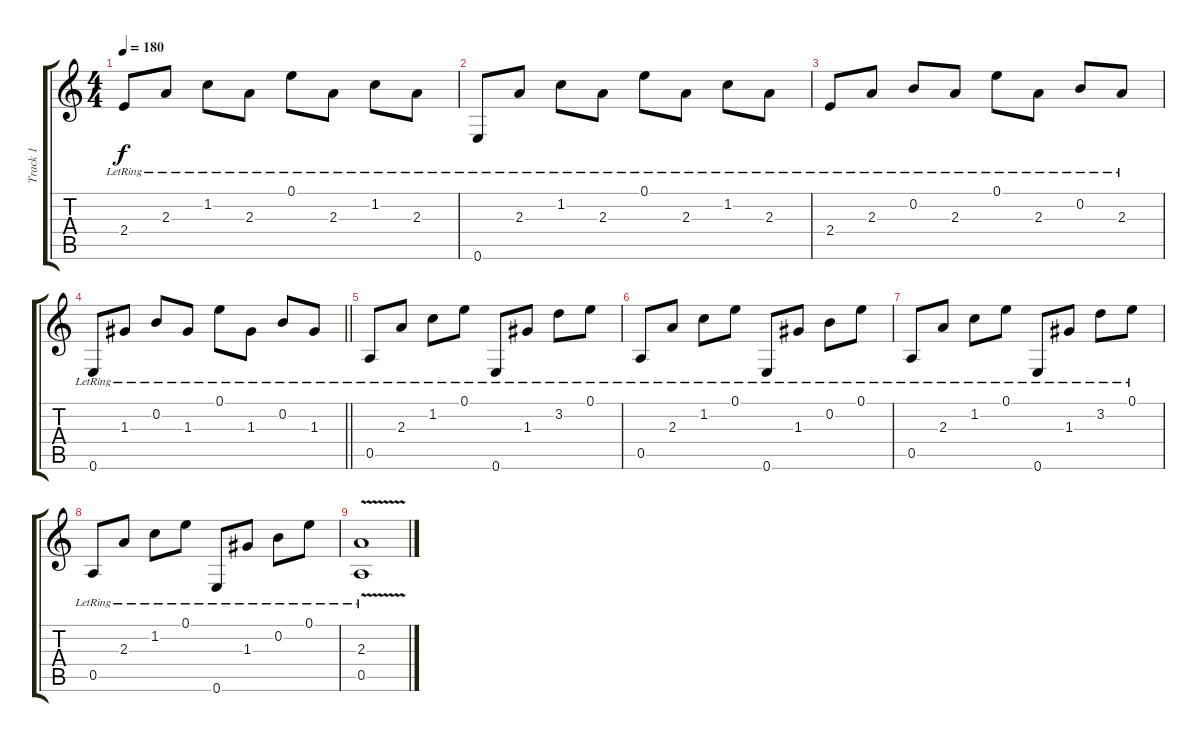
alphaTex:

\track ("Track 1" "Track 1") {instrument acousticguitarnylon}
\staff {score tabs}
\tuning (E4 B3 G3 D3 A2 E2) {hide}
\ts (4 4)
\tempo 180
\clef g2
\ks c
2.4{lr}.8{dy f} 2.3{lr}.8 1.2{lr}.8 2.3{lr}.8 0.1{lr}.8 2.3{lr}.8 1.2{lr}.8 2.3{lr}.8 |
0.6{lr}.8 2.3{lr}.8 1.2{lr}.8 2.3{lr}.8 0.1{lr}.8 2.3{lr}.8 1.2{lr}.8 2.3{lr}.8 |
2.4{lr}.8 2.3{lr}.8 0.2{lr}.8 2.3{lr}.8 0.1{lr}.8 2.3{lr}.8 0.2{lr}.8 2.3{lr}.8 |
\barLineRight lightlight
0.6{lr}.8 1.3{lr}.8 0.2{lr}.8 1.3{lr}.8 0.1{lr}.8 1.3{lr}.8 0.2{lr}.8 1.3{lr}.8 |
\section ("" "")
0.5{lr}.8 2.3{lr}.8 1.2{lr}.8 0.1{lr}.8 0.6{lr}.8 1.3{lr}.8 3.2{lr}.8 0.1{lr}.8 |
0.5{lr}.8 2.3{lr}.8 1.2{lr}.8 0.1{lr}.8 0.6{lr}.8 1.3{lr}.8 0.2{lr}.8 0.1{lr}.8 |
0.5{lr}.8 2.3{lr}.8 1.2{lr}.8 0.1{lr}.8 0.6{lr}.8 1.3{lr}.8 3.2{lr}.8 0.1{lr}.8 |
0.5{lr}.8 2.3{lr}.8 1.2{lr}.8 0.1{lr}.8 0.6{lr}.8 1.3{lr}.8 0.2{lr}.8 0.1{lr}.8 |
(2.3{v lr} 0.5{lr}).1
